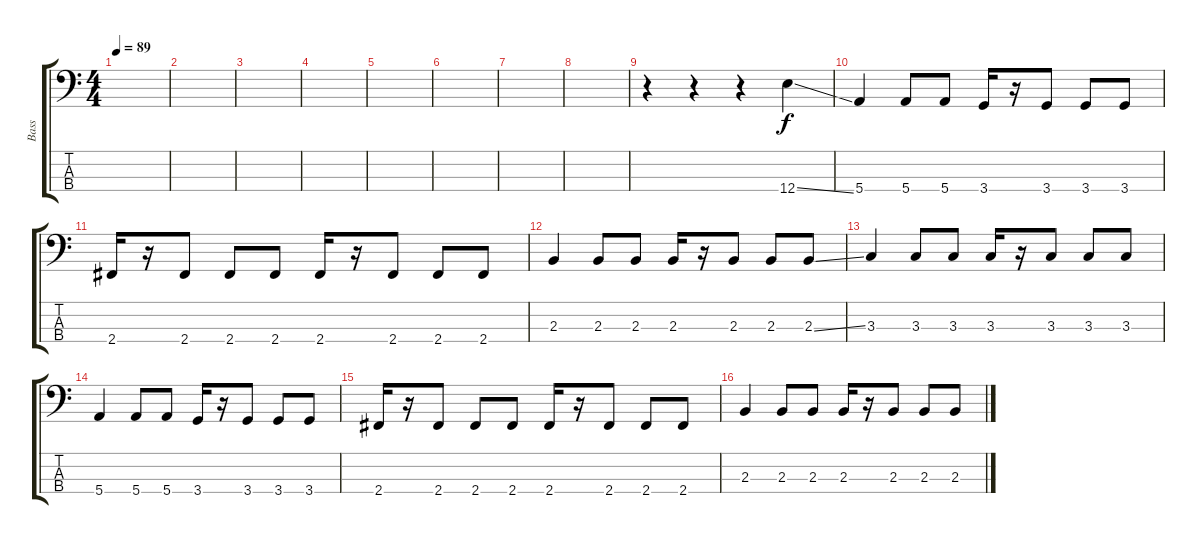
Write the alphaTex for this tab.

\track ("Bass" "Bass") {instrument electricbassfinger}
\staff {score tabs}
\tuning (G2 D2 A1 E1) {hide}
\ts (4 4)
\tempo 89
\clef f4
\ks c
|
|
|
|
|
|
|
|
r.4 r.4 r.4 12.4{ss}.4 |
5.4.4 5.4.8 5.4.8 3.4.16 r.16 3.4.8 3.4.8 3.4.8 |
2.4.16 r.16 2.4.8 2.4.8 2.4.8 2.4.16 r.16 2.4.8 2.4.8 2.4.8 |
2.3.4 2.3.8 2.3.8 2.3.16 r.16 2.3.8 2.3.8 2.3{ss}.8 |
3.3.4 3.3.8 3.3.8 3.3.16 r.16 3.3.8 3.3.8 3.3.8 |
5.4.4 5.4.8 5.4.8 3.4.16 r.16 3.4.8 3.4.8 3.4.8 |
2.4.16 r.16 2.4.8 2.4.8 2.4.8 2.4.16 r.16 2.4.8 2.4.8 2.4.8 |
2.3.4 2.3.8 2.3.8 2.3.16 r.16 2.3.8 2.3.8 2.3{ss}.8
